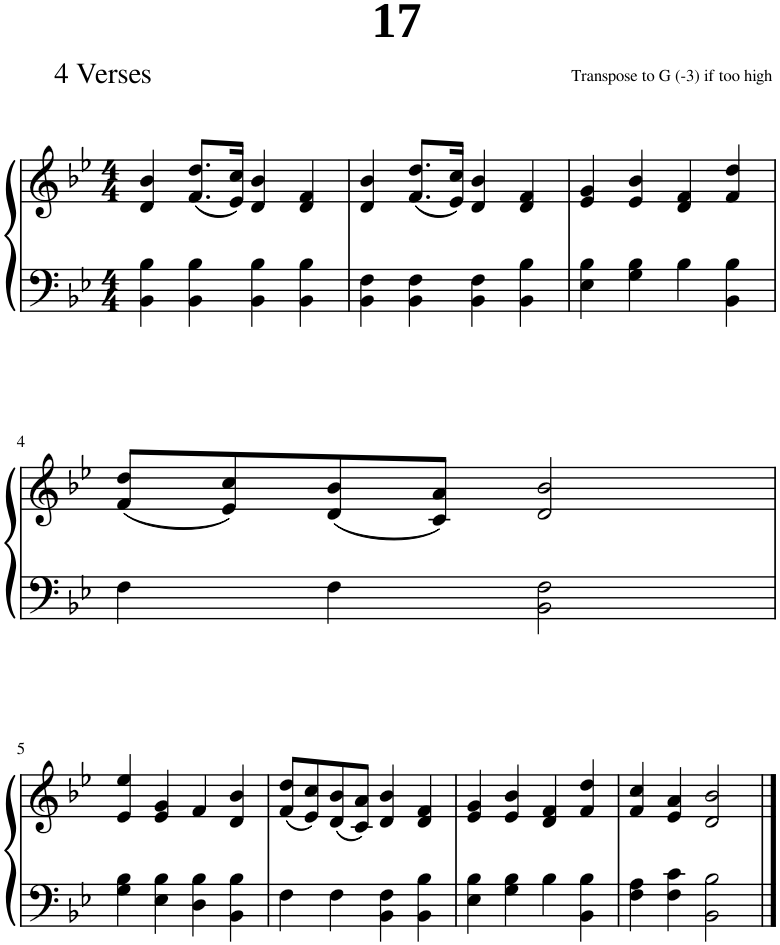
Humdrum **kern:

**kern	**kern
*part1	*part1
*staff2	*staff1
*I"Piano	*
*I'Pno.	*
*clefF4	*clefG2
*k[b-e-]	*k[b-e-]
*M4/4	*M4/4
=1	=1
4BB-\ 4B-\	4d/ 4b-/
4BB-\ 4B-\	(8.f/ 8.dd/L
.	16e-/ 16cc/Jk)
4BB-\ 4B-\	4d/ 4b-/
4BB-\ 4B-\	4d/ 4f/
=2	=2
4BB-\ 4F\	4d/ 4b-/
4BB-\ 4F\	(8.f/ 8.dd/L
.	16e-/ 16cc/Jk)
4BB-\ 4F\	4d/ 4b-/
4BB-\ 4B-\	4d/ 4f/
=3	=3
4E-\ 4B-\	4e-/ 4g/
4G\ 4B-\	4e-/ 4b-/
4B-\	4d/ 4f/
4BB-\ 4B-\	4f/ 4dd/
!!LO:LB:g=z
=4	=4
4F\	(8f/ 8dd/L
.	8e-/ 8cc/)
4F\	(8d/ 8b-/
.	8c/ 8a/J)
2BB-\ 2F\	2d/ 2b-/
!!LO:LB:g=z
=5	=5
4G\ 4B-\	4e-/ 4ee-/
4E-\ 4B-\	4e-/ 4g/
4D\ 4B-\	4f/
4BB-\ 4B-\	4d/ 4b-/
=6	=6
4F\	(8f/ 8dd/L
.	8e-/ 8cc/)
4F\	(8d/ 8b-/
.	8c/ 8a/J)
4BB-\ 4F\	4d/ 4b-/
4BB-\ 4B-\	4d/ 4f/
=7	=7
4E-\ 4B-\	4e-/ 4g/
4G\ 4B-\	4e-/ 4b-/
4B-\	4d/ 4f/
4BB-\ 4B-\	4f/ 4dd/
=8	=8
4F\ 4A\	4f/ 4cc/
4F\ 4c\	4e-/ 4a/
2BB-\ 2B-\	2d/ 2b-/
==	==
*-	*-
